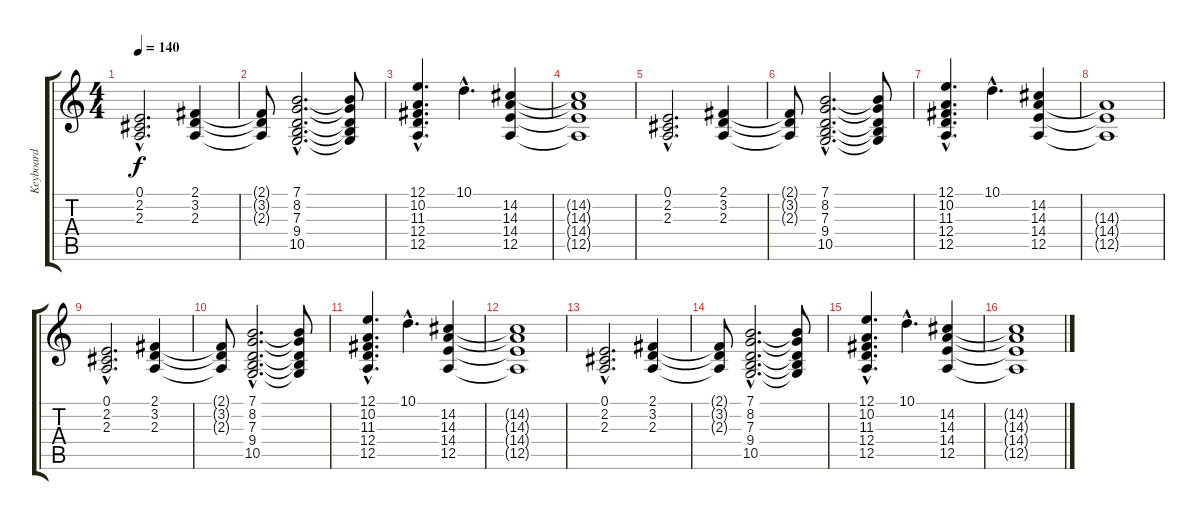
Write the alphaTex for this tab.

\track ("Keyboard" "Keyboard") {instrument stringensemble1}
\staff {score tabs}
\tuning (E4 B3 G3 D3 A2 E2) {hide}
\ts (4 4)
\tempo 140
\clef g2
\ks c
(0.1{hac} 2.2{hac} 2.3).2{d dy f} (2.1 3.2 2.3).4 |
(2.1{t} 3.2{t} 2.3{t}).8 (7.1{hac} 8.2{hac} 7.3{hac} 9.4{hac} 10.5{hac}).2{d} (7.1{t} 8.2{t} 7.3{t} 9.4{t} 10.5{t}).8 |
(12.1{hac} 10.2 11.3 12.4 12.5).4{d} 10.1{hac}.4{d} (14.2 14.3 14.4 12.5).4 |
(14.2{t} 14.3{t} 14.4{t} 12.5{t}).1 |
(0.1{hac} 2.2{hac} 2.3).2{d} (2.1 3.2 2.3).4 |
(2.1{t} 3.2{t} 2.3{t}).8 (7.1{hac} 8.2{hac} 7.3{hac} 9.4{hac} 10.5{hac}).2{d} (7.1{t} 8.2{t} 7.3{t} 9.4{t} 10.5{t}).8 |
(12.1{hac} 10.2 11.3 12.4 12.5).4{d} 10.1{hac}.4{d} (14.2 14.3 14.4 12.5).4 |
(14.3{t} 14.4{t} 12.5{t}).1 |
(0.1{hac} 2.2{hac} 2.3).2{d} (2.1 3.2 2.3).4 |
(2.1{t} 3.2{t} 2.3{t}).8 (7.1{hac} 8.2{hac} 7.3{hac} 9.4{hac} 10.5{hac}).2{d} (7.1{t} 8.2{t} 7.3{t} 9.4{t} 10.5{t}).8 |
(12.1{hac} 10.2 11.3 12.4 12.5).4{d} 10.1{hac}.4{d} (14.2 14.3 14.4 12.5).4 |
(14.2{t} 14.3{t} 14.4{t} 12.5{t}).1 |
(0.1{hac} 2.2{hac} 2.3).2{d} (2.1 3.2 2.3).4 |
(2.1{t} 3.2{t} 2.3{t}).8 (7.1{hac} 8.2{hac} 7.3{hac} 9.4{hac} 10.5{hac}).2{d} (7.1{t} 8.2{t} 7.3{t} 9.4{t} 10.5{t}).8 |
(12.1{hac} 10.2 11.3 12.4 12.5).4{d} 10.1{hac}.4{d} (14.2 14.3 14.4 12.5).4 |
(14.2{t} 14.3{t} 14.4{t} 12.5{t}).1
